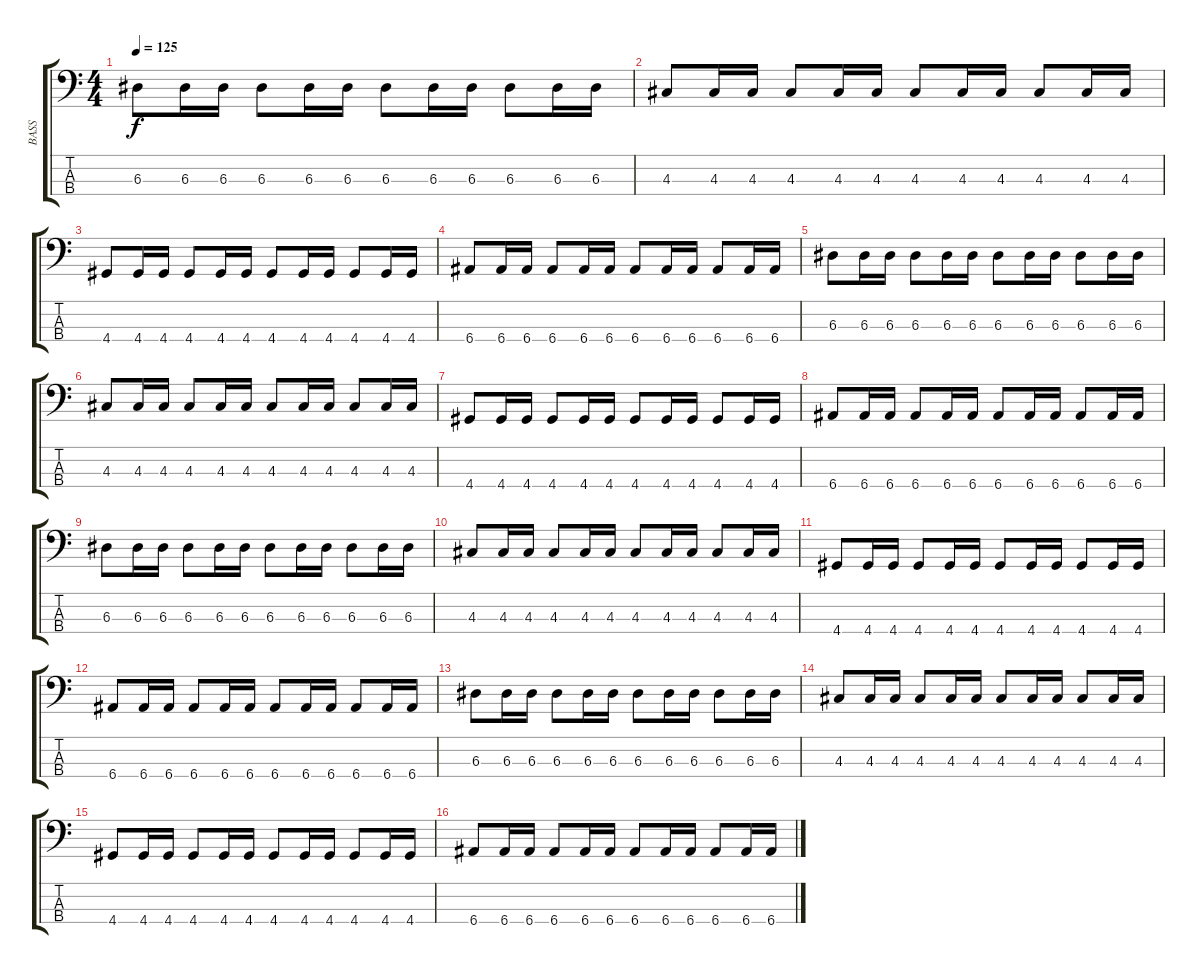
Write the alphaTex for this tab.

\track ("BASS" "BASS") {instrument electricbassfinger}
\staff {score tabs}
\tuning (G2 D2 A1 E1) {hide}
\ts (4 4)
\tempo 125
\clef f4
\ks c
6.3.8{dy f} 6.3.16 6.3.16 6.3.8 6.3.16 6.3.16 6.3.8 6.3.16 6.3.16 6.3.8 6.3.16 6.3.16 |
4.3.8 4.3.16 4.3.16 4.3.8 4.3.16 4.3.16 4.3.8 4.3.16 4.3.16 4.3.8 4.3.16 4.3.16 |
4.4.8 4.4.16 4.4.16 4.4.8 4.4.16 4.4.16 4.4.8 4.4.16 4.4.16 4.4.8 4.4.16 4.4.16 |
6.4.8 6.4.16 6.4.16 6.4.8 6.4.16 6.4.16 6.4.8 6.4.16 6.4.16 6.4.8 6.4.16 6.4.16 |
6.3.8 6.3.16 6.3.16 6.3.8 6.3.16 6.3.16 6.3.8 6.3.16 6.3.16 6.3.8 6.3.16 6.3.16 |
4.3.8 4.3.16 4.3.16 4.3.8 4.3.16 4.3.16 4.3.8 4.3.16 4.3.16 4.3.8 4.3.16 4.3.16 |
4.4.8 4.4.16 4.4.16 4.4.8 4.4.16 4.4.16 4.4.8 4.4.16 4.4.16 4.4.8 4.4.16 4.4.16 |
6.4.8 6.4.16 6.4.16 6.4.8 6.4.16 6.4.16 6.4.8 6.4.16 6.4.16 6.4.8 6.4.16 6.4.16 |
6.3.8 6.3.16 6.3.16 6.3.8 6.3.16 6.3.16 6.3.8 6.3.16 6.3.16 6.3.8 6.3.16 6.3.16 |
4.3.8 4.3.16 4.3.16 4.3.8 4.3.16 4.3.16 4.3.8 4.3.16 4.3.16 4.3.8 4.3.16 4.3.16 |
4.4.8 4.4.16 4.4.16 4.4.8 4.4.16 4.4.16 4.4.8 4.4.16 4.4.16 4.4.8 4.4.16 4.4.16 |
6.4.8 6.4.16 6.4.16 6.4.8 6.4.16 6.4.16 6.4.8 6.4.16 6.4.16 6.4.8 6.4.16 6.4.16 |
6.3.8 6.3.16 6.3.16 6.3.8 6.3.16 6.3.16 6.3.8 6.3.16 6.3.16 6.3.8 6.3.16 6.3.16 |
4.3.8 4.3.16 4.3.16 4.3.8 4.3.16 4.3.16 4.3.8 4.3.16 4.3.16 4.3.8 4.3.16 4.3.16 |
4.4.8 4.4.16 4.4.16 4.4.8 4.4.16 4.4.16 4.4.8 4.4.16 4.4.16 4.4.8 4.4.16 4.4.16 |
6.4.8 6.4.16 6.4.16 6.4.8 6.4.16 6.4.16 6.4.8 6.4.16 6.4.16 6.4.8 6.4.16 6.4.16
